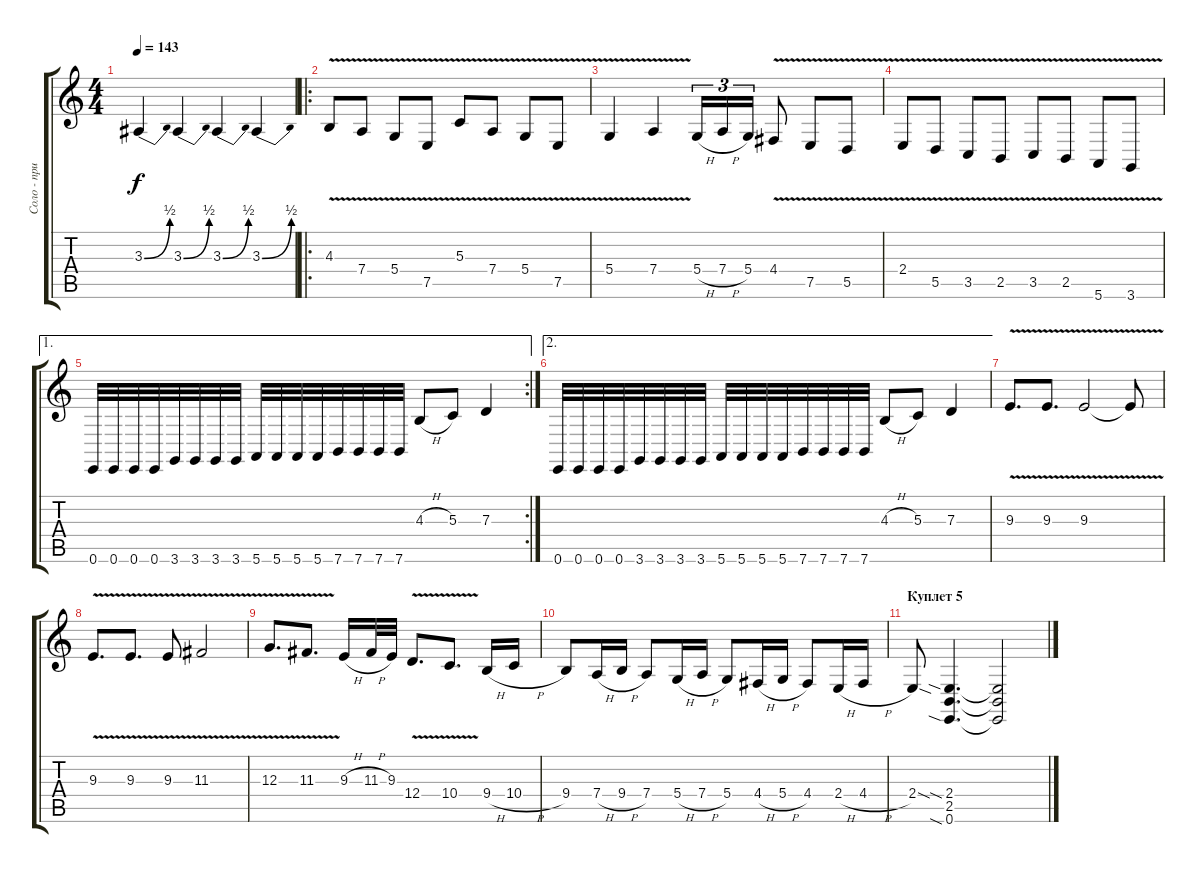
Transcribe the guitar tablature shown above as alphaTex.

\track ("Соло - примочка" "Соло - при") {instrument bagpipe}
\staff {score tabs}
\tuning (E4 B3 G3 D3 A2 E2) {hide}
\ts (4 4)
\tempo 143
\clef g2
\ks c
3.3{be (bend 0 0 60 2)}.4{dy f} 3.3{be (bend 0 0 60 2)}.4 3.3{be (bend 0 0 60 2)}.4 3.3{be (bend 0 0 60 2)}.4 |
\ro
4.3{v}.8 7.4{v}.8 5.4{v}.8 7.5{v}.8 5.3{v}.8 7.4{v}.8 5.4{v}.8 7.5{v}.8 |
5.4{v}.4 7.4{v}.4 5.4{h}.16{tu (3 2)} 7.4{h}.16{tu (3 2)} 5.4.16{tu (3 2)} 4.4{v}.8 7.5{v}.8 5.5{v}.8 |
2.4{v}.8 5.5{v}.8 3.5{v}.8 2.5{v}.8 3.5{v}.8 2.5{v}.8 5.6{v}.8 3.6{v}.8 |
\ae 1
\rc 2
0.6.32 0.6.32 0.6.32 0.6.32 3.6.32 3.6.32 3.6.32 3.6.32 5.6.32 5.6.32 5.6.32 5.6.32 7.6.32 7.6.32 7.6.32 7.6.32 4.3{h}.8 5.3.8 7.3.4 |
\ae 2
0.6.32 0.6.32 0.6.32 0.6.32 3.6.32 3.6.32 3.6.32 3.6.32 5.6.32 5.6.32 5.6.32 5.6.32 7.6.32 7.6.32 7.6.32 7.6.32 4.3{h}.8 5.3.8 7.3.4 |
9.3{v}.8{d} 9.3{v}.8{d} 9.3{v}.2 9.3{t}.8 |
9.3{v}.8{d} 9.3{v}.8{d} 9.3{v}.8 11.3{v}.2 |
12.3{v}.8{d} 11.3{v}.8{d} 9.3{h}.16 11.3{h}.32 9.3.32 12.4{v}.8{d} 10.4{v}.8{d} 9.4{h}.16 10.4{h}.16 |
9.4.8 7.4{h}.16 9.4{h}.16 7.4.8 5.4{h}.16 7.4{h}.16 5.4.8 4.4{h}.16 5.4{h}.16 4.4.8 2.4{h}.16 4.4{h}.16 |
\section ("" "Куплет 5")
2.4{sod}.8 (2.4{sia} 2.5 0.6{sia}).4{d volume 0} (2.4{t} 2.5{t} 0.6{t}).2
